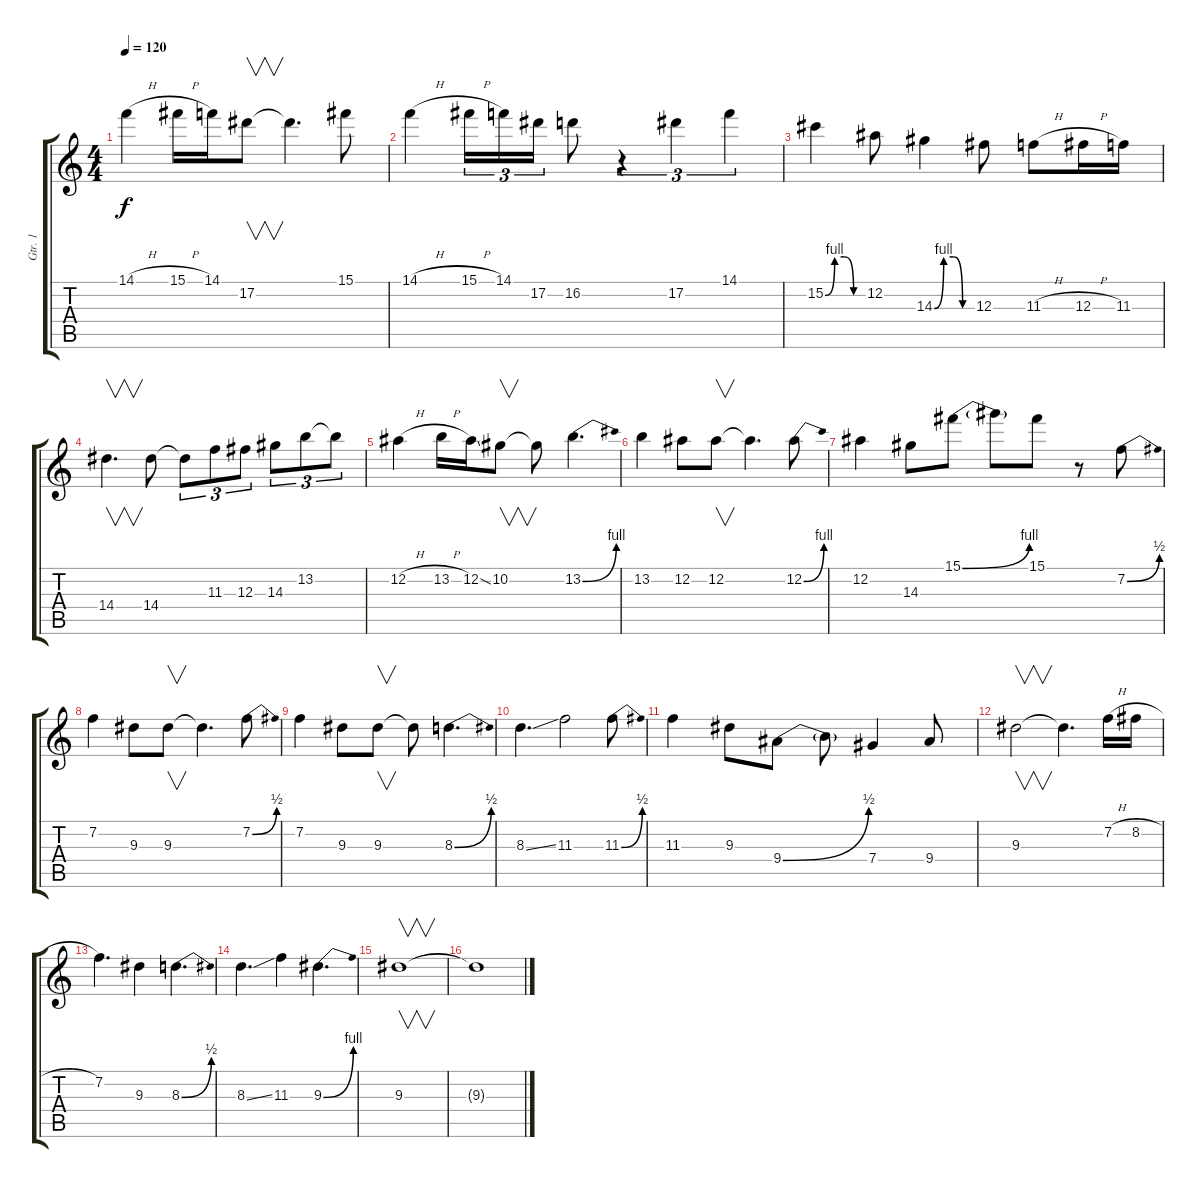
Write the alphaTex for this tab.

\track ("Gtr. 1" "Gtr. 1") {instrument overdrivenguitar}
\staff {score tabs}
\tuning (Eb4 Bb3 Gb3 Db3 Ab2 Eb2) {hide}
\ts (4 4)
\tempo 120
\clef g2
\ks c
14.1{h}.4{dy f} 15.1{h}.16 14.1.16 17.2.8{v} 17.2{t}.4{d} 15.1.8 |
14.1{h}.4 15.1{h}.16{tu (3 2)} 14.1.16{tu (3 2)} 17.2.16{tu (3 2)} 16.2.8 r.4{tu (3 2)} 17.2.4{tu (3 2)} 14.1.4{tu (3 2)} |
15.2{be (custom 0 0 15 4 30 4 45 0 60 0)}.4 12.2.8 14.3{be (custom 0 0 15 4 30 4 45 0 60 0)}.4 12.3.8 11.3{h}.8 12.3{h}.16 11.3.16 |
14.4.4{v d} 14.4.8 14.4{t}.8{tu (3 2)} 11.3.8{tu (3 2)} 12.3.8{tu (3 2)} 14.3.8{tu (3 2)} 13.2.8{tu (3 2)} 13.2{t}.8{tu (3 2)} |
12.2{h}.4 13.2{h}.16 12.2{ss}.16 10.2.8{v} 10.2{t}.8 13.2{be (bend 0 0 60 4)}.4{d} |
13.2.4 12.2.8 12.2.8{v} 12.2{t}.4{d} 12.2{be (bend 0 0 60 4)}.8 |
12.2.4 14.3.8 15.1{be (bend 0 0 60 4)}.8 15.1{t}.8 15.1.8 r.8 7.2{be (bend 0 0 60 2)}.8 |
7.2.4 9.3.8 9.3.8{v} 9.3{t}.4{d} 7.2{be (bend 0 0 60 2)}.8 |
7.2.4 9.3.8 9.3.8{v} 9.3{t}.8 8.3{be (bend 0 0 60 2)}.4{d} |
8.3{ss}.4{d} 11.3.2 11.3{be (bend 0 0 60 2)}.8 |
11.3.4 9.3.8 9.4{be (bend 0 0 60 2)}.8 9.4{t}.8 7.4.4 9.4.8 |
9.3.2{v} 9.3{t}.4{d} 7.2{h}.16 8.2{h}.16 |
7.2.4{d} 9.3.4 8.3{be (bend 0 0 60 2)}.4{d} |
8.3{ss}.4{d} 11.3.4 9.3{be (bend 0 0 60 4)}.4{d} |
9.3.1{v} |
9.3{t}.1
